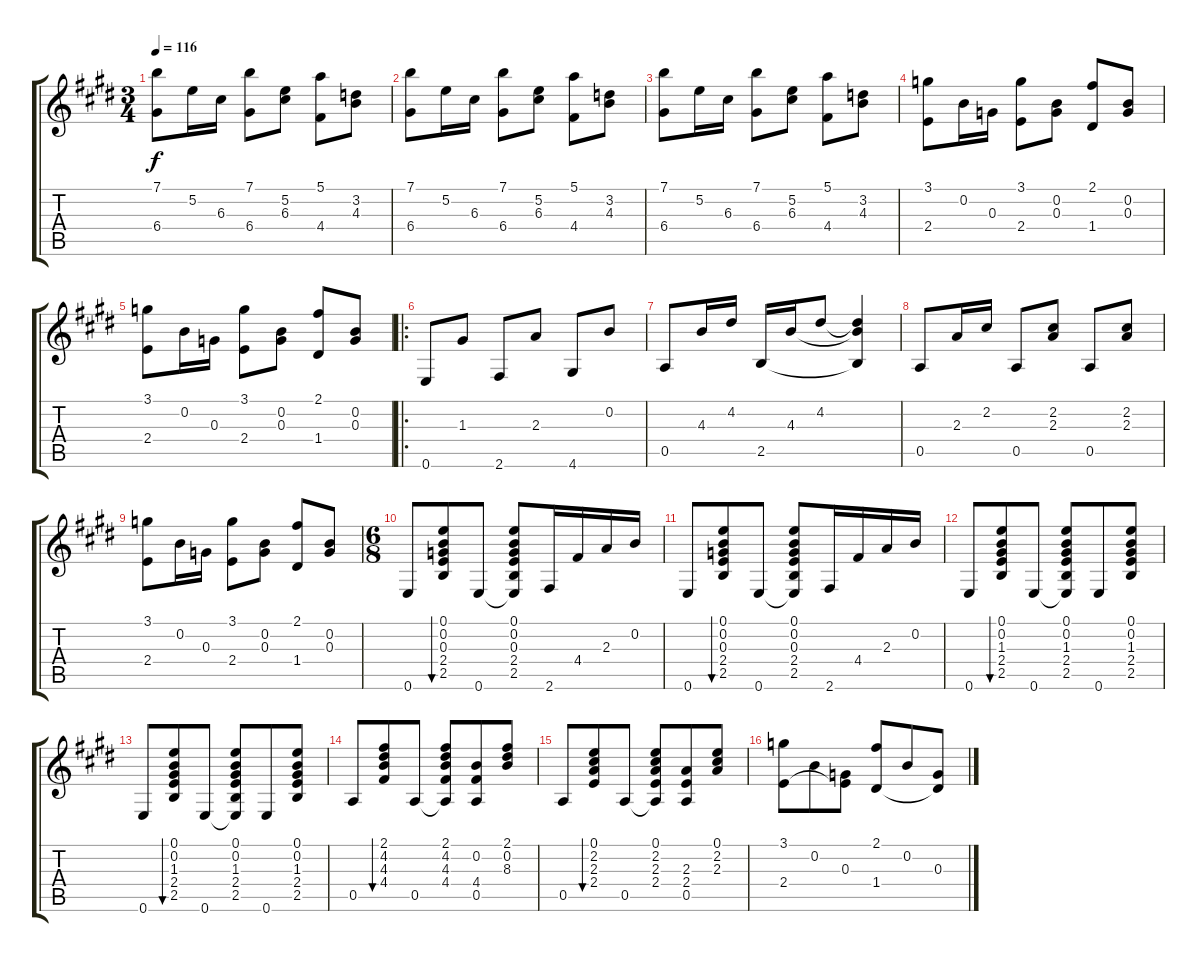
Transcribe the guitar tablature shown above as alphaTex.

\track "" {instrument acousticguitarnylon}
\staff {score tabs}
\tuning (E4 B3 G3 D3 A2 E2) {hide}
\ts (3 4)
\tempo 116
\clef g2
\ks e
(7.1 6.4).8{dy f instrument acousticguitarnylon} 5.2.16 6.3.16 (7.1 6.4).8 (5.2 6.3).8 (5.1 4.4).8 (3.2 4.3).8 |
(7.1 6.4).8 5.2.16 6.3.16 (7.1 6.4).8 (5.2 6.3).8 (5.1 4.4).8 (3.2 4.3).8 |
(7.1 6.4).8 5.2.16 6.3.16 (7.1 6.4).8 (5.2 6.3).8 (5.1 4.4).8 (3.2 4.3).8 |
(3.1 2.4).8 0.2.16 0.3.16 (3.1 2.4).8 (0.2 0.3).8 (2.1 1.4).8 (0.2 0.3).8 |
(3.1 2.4).8 0.2.16 0.3.16 (3.1 2.4).8 (0.2 0.3).8 (2.1 1.4).8 (0.2 0.3).8 |
\ro
0.6.8 1.3.8 2.6.8 2.3.8 4.6.8 0.2.8 |
0.5.8 4.3.16 4.2.16 2.5.16 4.3.16 4.2.8 (4.2{t} 4.3{t} 2.5{t}).4 |
0.5.8 2.3.16 2.2.16 0.5.8 (2.2 2.3).8 0.5.8 (2.2 2.3).8 |
(3.1 2.4).8 0.2.16 0.3.16 (3.1 2.4).8 (0.2 0.3).8 (2.1 1.4).8 (0.2 0.3).8 |
\ts (6 8)
0.6.8 (0.1 0.2 0.3 2.4 2.5).8{bu 60} 0.6.8 (0.1 0.2 0.3 2.4 2.5 0.6{t}).8 2.6.16 4.4.16 2.3.16 0.2.16 |
0.6.8 (0.1 0.2 0.3 2.4 2.5).8{bu 60} 0.6.8 (0.1 0.2 0.3 2.4 2.5 0.6{t}).8 2.6.16 4.4.16 2.3.16 0.2.16 |
0.6.8 (0.1 0.2 1.3 2.4 2.5).8{bu 60} 0.6.8 (0.1 0.2 1.3 2.4 2.5 0.6{t}).8 0.6.8 (0.1 0.2 1.3 2.4 2.5).8 |
0.6.8 (0.1 0.2 1.3 2.4 2.5).8{bu 60} 0.6.8 (0.1 0.2 1.3 2.4 2.5 0.6{t}).8 0.6.8 (0.1 0.2 1.3 2.4 2.5).8 |
0.5.8 (2.1 4.2 4.3 4.4).8{bu 60} 0.5.8 (2.1 4.2 4.3 4.4 0.5{t}).8 (0.2 4.4 0.5).8 (2.1 0.2 8.3).8 |
0.5.8 (0.1 2.2 2.3 2.4).8{bu 60} 0.5.8 (0.1 2.2 2.3 2.4 0.5{t}).8 (2.3 2.4 0.5).8 (0.1 2.2 2.3).8 |
(3.1 2.4).8 0.2.8 (0.3 2.4{t}).8 (2.1 1.4).8 0.2.8 (0.3 1.4{t}).8
